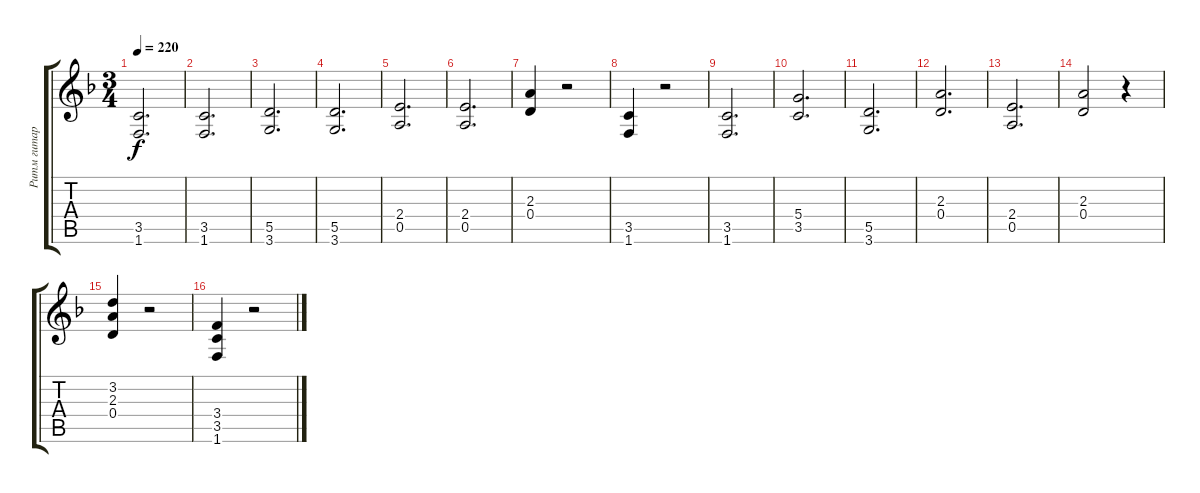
\track ("Ритм гитара" "Ритм гитар") {instrument distortionguitar}
\staff {score tabs}
\tuning (E4 B3 G3 D3 A2 E2) {hide}
\ts (3 4)
\tempo 220
\clef g2
\ks f
(3.5 1.6).2{d dy f} |
(3.5 1.6).2{d} |
(5.5 3.6).2{d} |
(5.5 3.6).2{d} |
(2.4 0.5).2{d} |
(2.4 0.5).2{d} |
(2.3 0.4).4 r.2 |
(3.5 1.6).4 r.2 |
(3.5 1.6).2{d} |
(5.4 3.5).2{d} |
(5.5 3.6).2{d} |
(2.3 0.4).2{d} |
(2.4 0.5).2{d} |
(2.3 0.4).2 r.4 |
(3.2 2.3 0.4).4 r.2 |
(3.4 3.5 1.6).4 r.2
